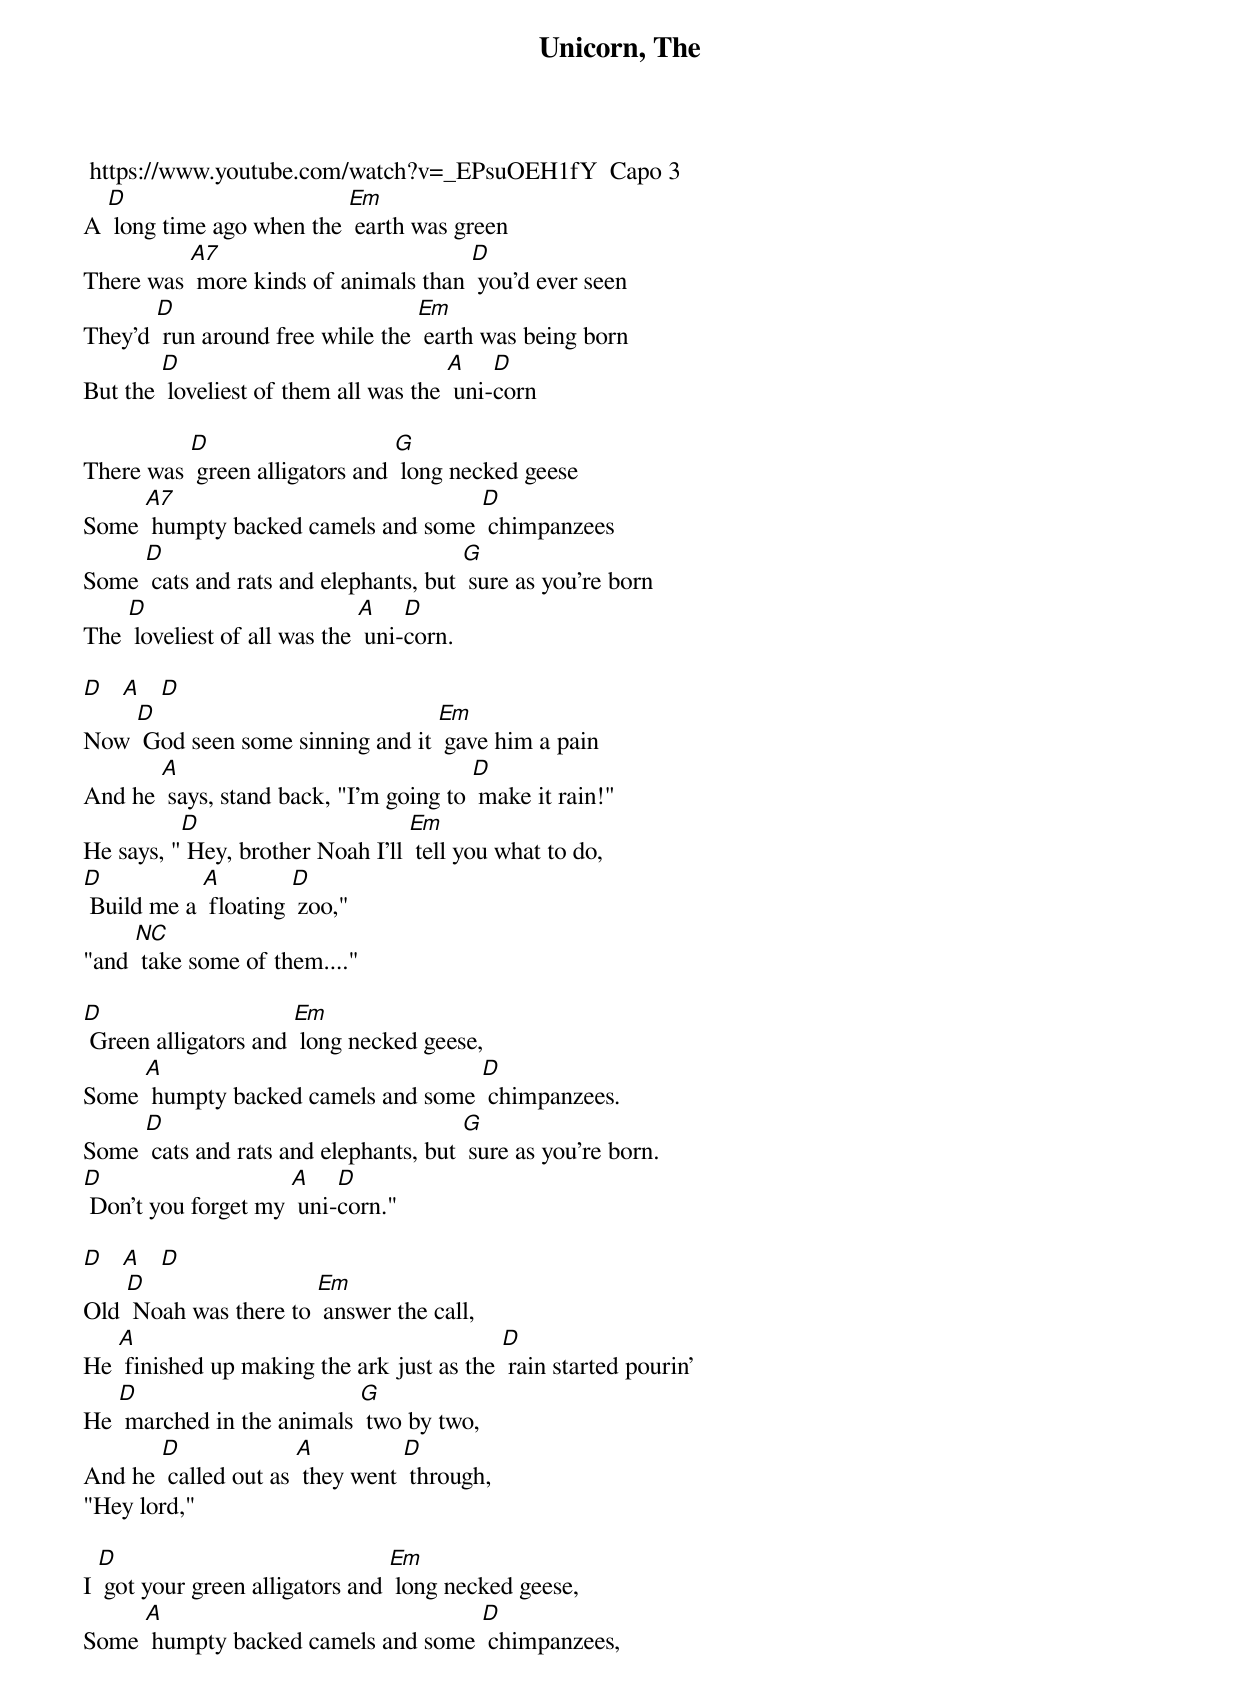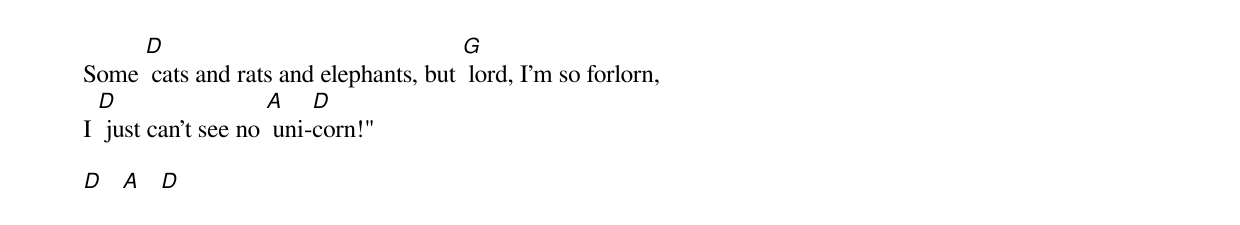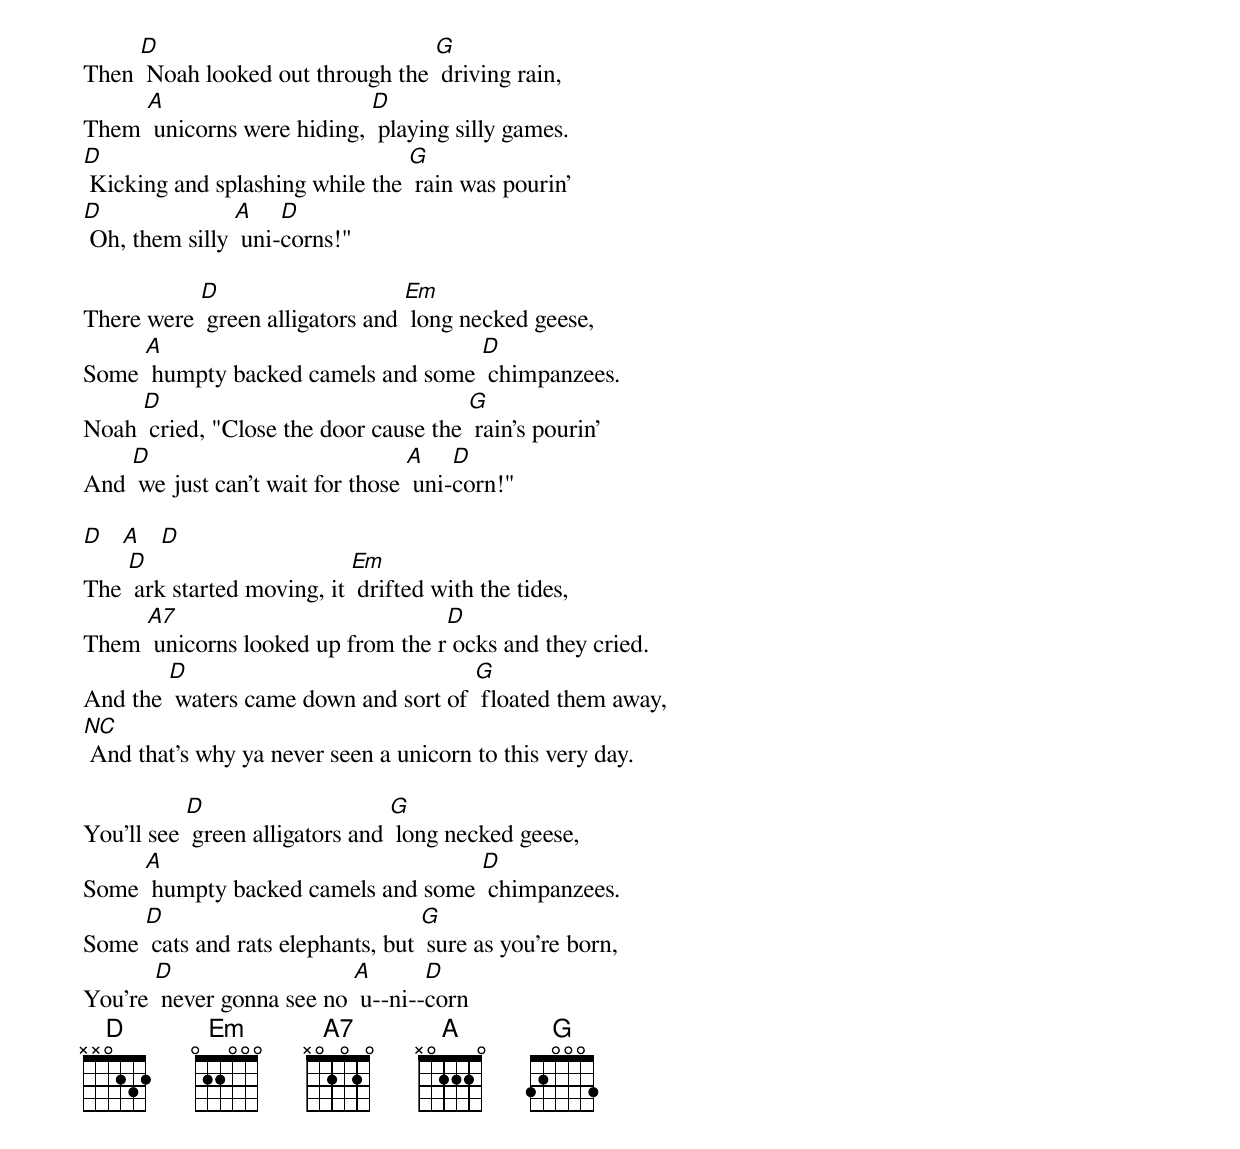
{t: Unicorn, The }
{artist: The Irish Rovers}
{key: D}
 https://www.youtube.com/watch?v=_EPsuOEH1fY  Capo 3
{c: }
A [D] long time ago when the [Em] earth was green
There was [A7] more kinds of animals than [D] you'd ever seen
They'd [D] run around free while the [Em] earth was being born
But the [D] loveliest of them all was the [A] uni-[D]corn

There was [D] green alligators and [G] long necked geese
Some [A7] humpty backed camels and some [D] chimpanzees
Some [D] cats and rats and elephants, but [G] sure as you're born
The [D] loveliest of all was the [A] uni-[D]corn.

[D]   [A]   [D]
Now [D] God seen some sinning and it [Em] gave him a pain
And he [A] says, stand back, "I'm going to [D] make it rain!"
He says, "[D] Hey, brother Noah I'll [Em] tell you what to do,
[D] Build me a [A] floating [D] zoo,"
"and [NC] take some of them...."

[D] Green alligators and [Em] long necked geese,
Some [A] humpty backed camels and some [D] chimpanzees.
Some [D] cats and rats and elephants, but [G] sure as you're born.
[D] Don't you forget my [A] uni-[D]corn."

[D]   [A]   [D]
Old [D] Noah was there to [Em] answer the call,
He [A] finished up making the ark just as the [D] rain started pourin'
He [D] marched in the animals [G] two by two,
And he [D] called out as [A] they went [D] through,
"Hey lord,"

I [D] got your green alligators and [Em] long necked geese,
Some [A] humpty backed camels and some [D] chimpanzees,
Some [D] cats and rats and elephants, but [G] lord, I'm so forlorn,
I [D] just can't see no [A] uni-[D]corn!"

[D]   [A]   [D]
{np}
{c: }
{c: }
Then [D] Noah looked out through the [G] driving rain,
Them [A] unicorns were hiding, [D] playing silly games.
[D] Kicking and splashing while the [G] rain was pourin'
[D] Oh, them silly [A] uni-[D]corns!"

There were [D] green alligators and [Em] long necked geese,
Some [A] humpty backed camels and some [D] chimpanzees.
Noah [D] cried, "Close the door cause the [G] rain's pourin'
And [D] we just can't wait for those [A] uni-[D]corn!"

[D]   [A]   [D]
The [D] ark started moving, it [Em] drifted with the tides,
Them [A7] unicorns looked up from the r[D] ocks and they cried.
And the [D] waters came down and sort of [G] floated them away,
[NC] And that's why ya never seen a unicorn to this very day.

You'll see [D] green alligators and [G] long necked geese,
Some [A] humpty backed camels and some [D] chimpanzees.
Some [D] cats and rats elephants, but [G] sure as you're born,
You're [D] never gonna see no [A] u--ni--[D]corn
